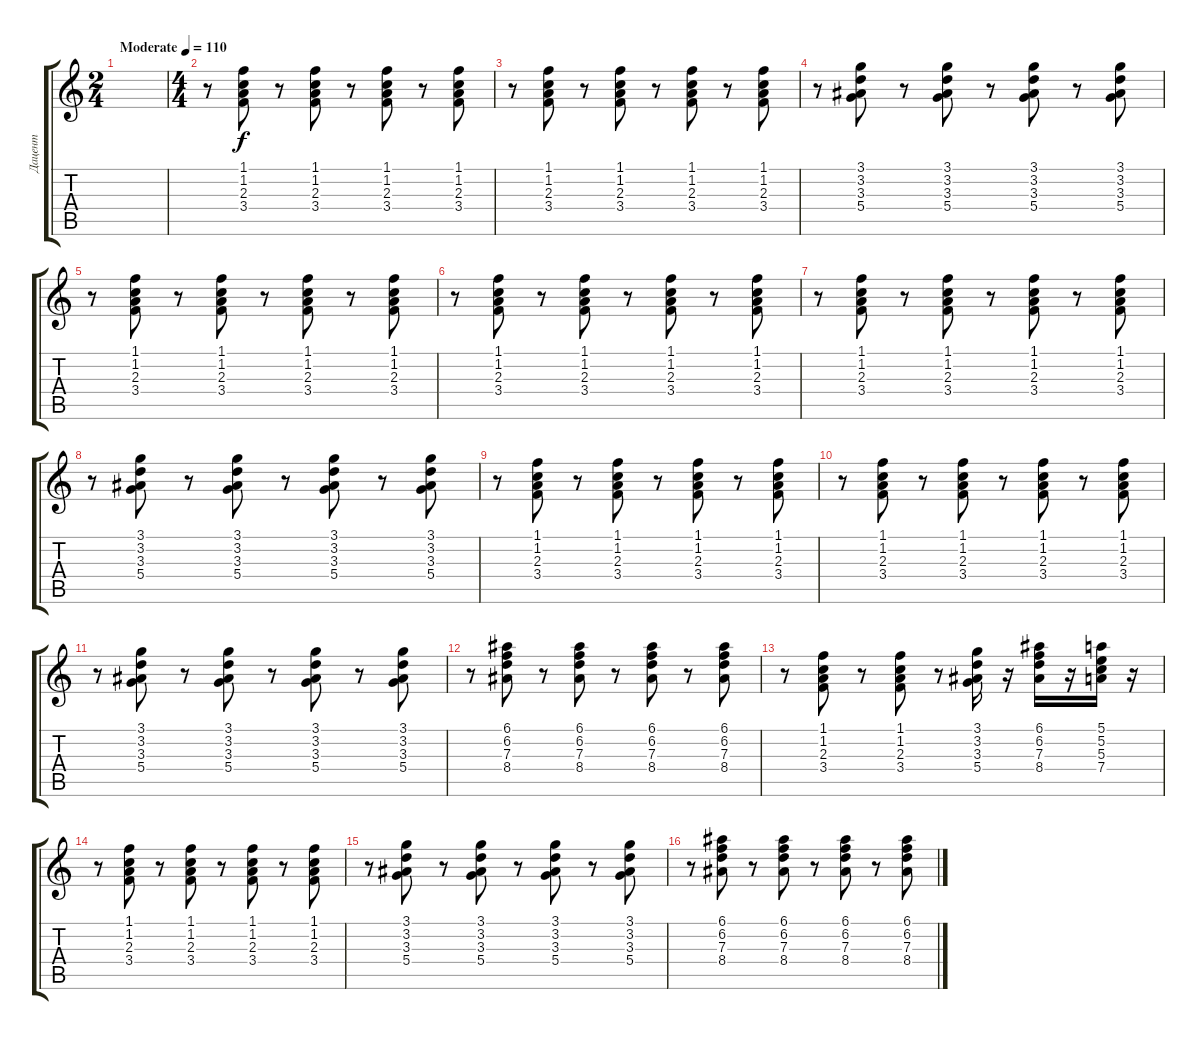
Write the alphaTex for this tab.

\track ("Дацент" "Дацент") {instrument electricguitarclean}
\staff {score tabs}
\tuning (E4 B3 G3 D3 A2 E2) {hide}
\ts (2 4)
\tempo (110 "Moderate")
\clef g2
\ks c
|
\ts (4 4)
r.8 (1.1 1.2 2.3 3.4).8 r.8 (1.1 1.2 2.3 3.4).8 r.8 (1.1 1.2 2.3 3.4).8 r.8 (1.1 1.2 2.3 3.4).8 |
r.8 (1.1 1.2 2.3 3.4).8 r.8 (1.1 1.2 2.3 3.4).8 r.8 (1.1 1.2 2.3 3.4).8 r.8 (1.1 1.2 2.3 3.4).8 |
r.8 (3.1 3.2 3.3 5.4).8 r.8 (3.1 3.2 3.3 5.4).8 r.8 (3.1 3.2 3.3 5.4).8 r.8 (3.1 3.2 3.3 5.4).8 |
r.8 (1.1 1.2 2.3 3.4).8 r.8 (1.1 1.2 2.3 3.4).8 r.8 (1.1 1.2 2.3 3.4).8 r.8 (1.1 1.2 2.3 3.4).8 |
r.8 (1.1 1.2 2.3 3.4).8 r.8 (1.1 1.2 2.3 3.4).8 r.8 (1.1 1.2 2.3 3.4).8 r.8 (1.1 1.2 2.3 3.4).8 |
r.8 (1.1 1.2 2.3 3.4).8 r.8 (1.1 1.2 2.3 3.4).8 r.8 (1.1 1.2 2.3 3.4).8 r.8 (1.1 1.2 2.3 3.4).8 |
r.8 (3.1 3.2 3.3 5.4).8 r.8 (3.1 3.2 3.3 5.4).8 r.8 (3.1 3.2 3.3 5.4).8 r.8 (3.1 3.2 3.3 5.4).8 |
r.8 (1.1 1.2 2.3 3.4).8 r.8 (1.1 1.2 2.3 3.4).8 r.8 (1.1 1.2 2.3 3.4).8 r.8 (1.1 1.2 2.3 3.4).8 |
r.8 (1.1 1.2 2.3 3.4).8 r.8 (1.1 1.2 2.3 3.4).8 r.8 (1.1 1.2 2.3 3.4).8 r.8 (1.1 1.2 2.3 3.4).8 |
r.8 (3.1 3.2 3.3 5.4).8 r.8 (3.1 3.2 3.3 5.4).8 r.8 (3.1 3.2 3.3 5.4).8 r.8 (3.1 3.2 3.3 5.4).8 |
r.8 (6.1 6.2 7.3 8.4).8 r.8 (6.1 6.2 7.3 8.4).8 r.8 (6.1 6.2 7.3 8.4).8 r.8 (6.1 6.2 7.3 8.4).8 |
r.8 (1.1 1.2 2.3 3.4).8 r.8 (1.1 1.2 2.3 3.4).8 r.8 (3.1 3.2 3.3 5.4).16 r.16 (6.1 6.2 7.3 8.4).16 r.16 (5.1 5.2 5.3 7.4).16 r.16 |
r.8 (1.1 1.2 2.3 3.4).8 r.8 (1.1 1.2 2.3 3.4).8 r.8 (1.1 1.2 2.3 3.4).8 r.8 (1.1 1.2 2.3 3.4).8 |
r.8 (3.1 3.2 3.3 5.4).8 r.8 (3.1 3.2 3.3 5.4).8 r.8 (3.1 3.2 3.3 5.4).8 r.8 (3.1 3.2 3.3 5.4).8 |
r.8 (6.1 6.2 7.3 8.4).8 r.8 (6.1 6.2 7.3 8.4).8 r.8 (6.1 6.2 7.3 8.4).8 r.8 (6.1 6.2 7.3 8.4).8
